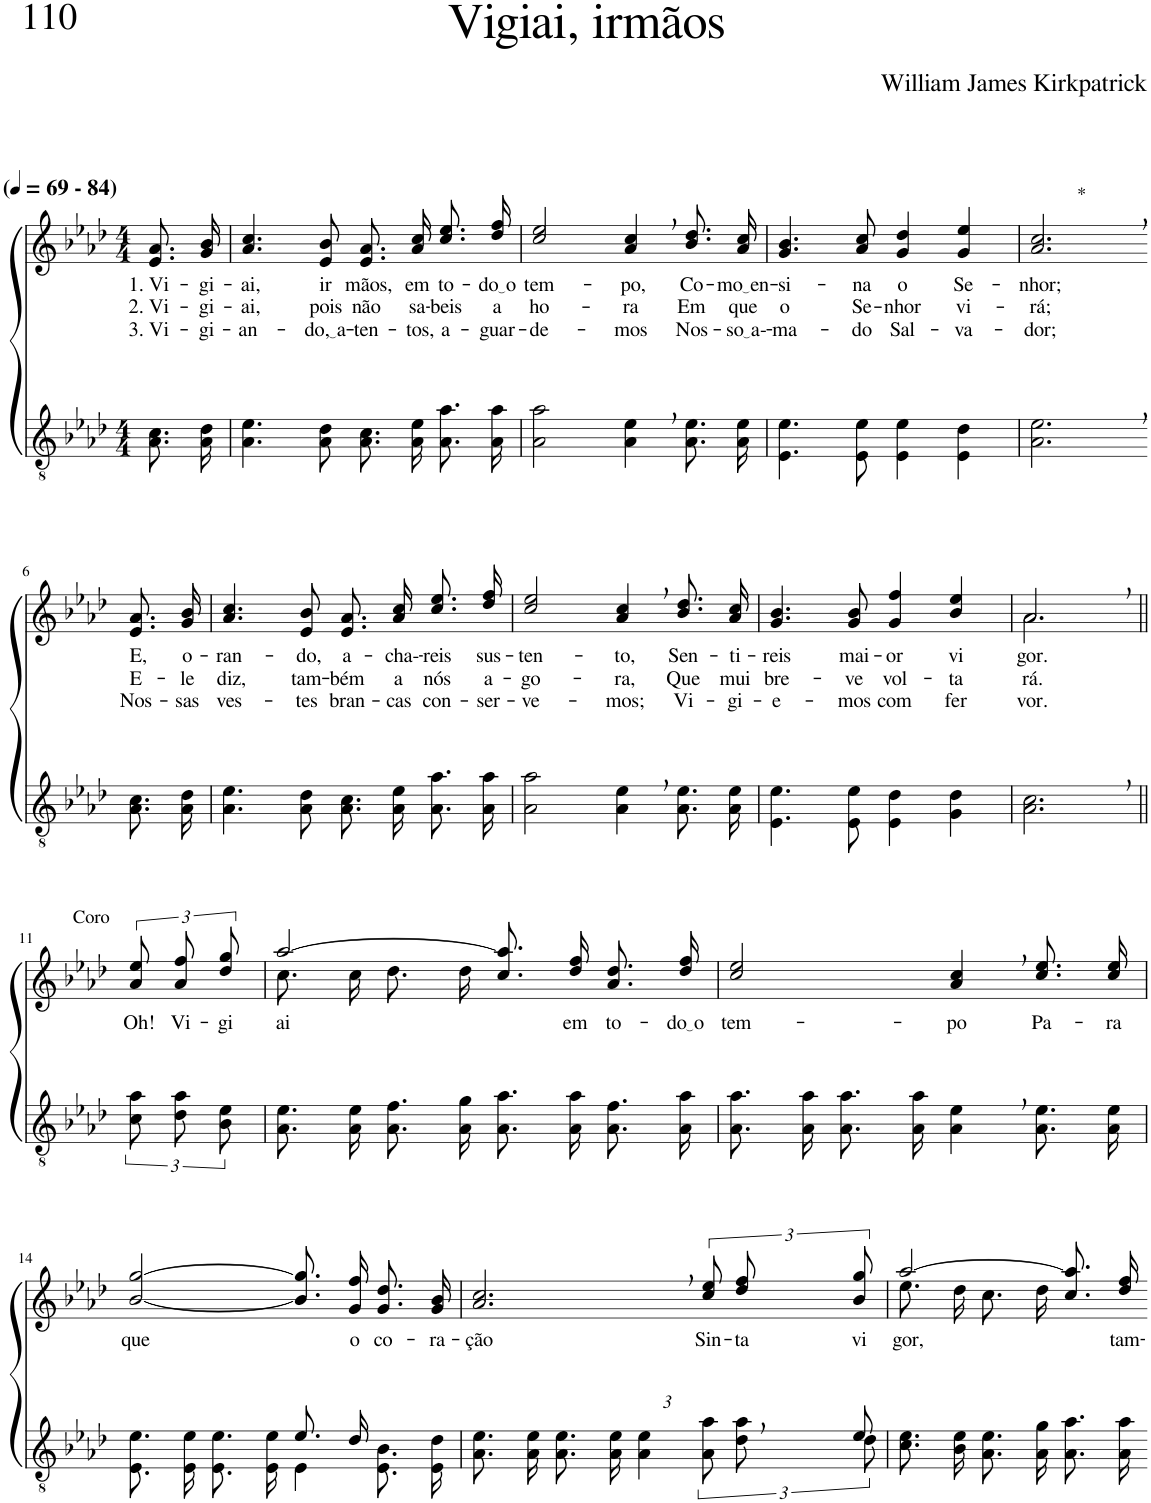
**kern	**kern	**text	**text	**text
*part2	*part1	*part1	*part1	*part1
*staff2	*staff1	*staff1	*staff1	*staff1
*I"Parte III e IV	*I"Parte I e II	*	*	*
*clefGv2	*clefG2	*	*	*
*Trd3c5	*Trd3c5	*	*	*
*k[b-e-a-d-]	*k[b-e-a-d-]	*	*	*
*M4/4	*M4/4	*	*	*
*MM69	*MM69	*	*	*
=1	=1	=1	=1	=1
!	!LO:TX:a:B:t=(	!	!	!
!	!LO:TX:a:B:t=- 84)	!	!	!
!	!	!LO:LY:b	!LO:LY:b	!LO:LY:b
8.A-\ 8.c\L	8.e-/ 8.a-/L	1. Vi-	2. Vi-	3. Vi-
!	!	!LO:LY:b	!LO:LY:b	!LO:LY:b
16A-\ 16d-\Jk	16g/ 16b-/Jk	-gi-	-gi-	-gi-
=2	=2	=2	=2	=2
!	!	!LO:LY:b	!LO:LY:b	!LO:LY:b
4.A-\ 4.e-\	4.a-/ 4.cc/	-ai,	-ai,	-an-
!	!	!LO:LY:b	!LO:LY:b	!LO:LY:b
8A-\ 8d-\	8e-/ 8b-/	ir	pois	do, a
!	!	!LO:LY:b	!LO:LY:b	!LO:LY:b
8.A-\ 8.c\L	8.e-/ 8.a-/L	mãos,	não	-ten-
!	!	!LO:LY:b	!LO:LY:b	!LO:LY:b
16A-\ 16e-\Jk	16a-/ 16cc/Jk	em	sa-	-tos,
!	!	!LO:LY:b	!LO:LY:b	!LO:LY:b
8.A-\ 8.a-\L	8.cc\ 8.ee-\L	to-	-beis	a-
!	!	!LO:LY:b	!LO:LY:b	!LO:LY:b
16A-\ 16a-\Jk	16dd-\ 16ff\Jk	do o	a	-guar-
=3	=3	=3	=3	=3
!	!	!LO:LY:b	!LO:LY:b	!LO:LY:b
2A-\ 2a-\	2cc/ 2ee-/	tem-	ho-	-de-
!	!	!LO:LY:b	!LO:LY:b	!LO:LY:b
4A-\, 4e-\,	4a-/, 4cc/,	-po,	-ra	-mos
!	!	!LO:LY:b	!LO:LY:b	!LO:LY:b
8.A-\ 8.e-\L	8.b-\ 8.dd-\L	Co-	Em	Nos-
!	!	!LO:LY:b	!LO:LY:b	!LO:LY:b
16A-\ 16e-\Jk	16a-\ 16cc\Jk	mo en	que	so a-
=4	=4	=4	=4	=4
!	!	!LO:LY:b	!LO:LY:b	!LO:LY:b
4.E-\ 4.e-\	4.g/ 4.b-/	-si-	o	-ma-
!	!	!LO:LY:b	!LO:LY:b	!LO:LY:b
8E-\ 8e-\	8a-/ 8cc/	-na	Se-	-do
!	!	!LO:LY:b	!LO:LY:b	!LO:LY:b
4E-\ 4e-\	4g/ 4dd-/	o	-nhor	Sal-
!	!	!LO:LY:b	!LO:LY:b	!LO:LY:b
4E-\ 4d-\	4g/ 4ee-/	Se-	vi-	-va-
=5	=5	=5	=5	=5
!	!LO:TX:a:t=*	!	!	!
!	!	!LO:LY:b	!LO:LY:b	!LO:LY:b
2.A-\, 2.e-\,	2.a-/, 2.cc/,	-nhor;	-rá;	-dor;
!!LO:LB:g=z
=6-	=6-	=6-	=6-	=6-
!	!	!LO:LY:b	!LO:LY:b	!LO:LY:b
8.A-\ 8.c\L	8.e-/ 8.a-/L	E,	E-	Nos-
!	!	!LO:LY:b	!LO:LY:b	!LO:LY:b
16A-\ 16d-\Jk	16g/ 16b-/Jk	o-	-le	-sas
=7	=7	=7	=7	=7
!	!	!LO:LY:b	!LO:LY:b	!LO:LY:b
4.A-\ 4.e-\	4.a-/ 4.cc/	-ran-	diz,	ves-
!	!	!LO:LY:b	!LO:LY:b	!LO:LY:b
8A-\ 8d-\	8e-/ 8b-/	-do,	tam-	-tes
!	!	!LO:LY:b	!LO:LY:b	!LO:LY:b
8.A-\ 8.c\L	8.e-/ 8.a-/L	a-	-bém	bran-
!	!	!LO:LY:b	!LO:LY:b	!LO:LY:b
16A-\ 16e-\Jk	16a-/ 16cc/Jk	-cha--	a	-cas
!	!	!LO:LY:b	!LO:LY:b	!LO:LY:b
8.A-\ 8.a-\L	8.cc\ 8.ee-\L	-reis	nós	con-
!	!	!LO:LY:b	!LO:LY:b	!LO:LY:b
16A-\ 16a-\Jk	16dd-\ 16ff\Jk	sus-	a-	-ser-
=8	=8	=8	=8	=8
!	!	!LO:LY:b	!LO:LY:b	!LO:LY:b
2A-\ 2a-\	2cc/ 2ee-/	-ten-	-go-	-ve-
!	!	!LO:LY:b	!LO:LY:b	!LO:LY:b
4A-\, 4e-\,	4a-/, 4cc/,	-to,	-ra,	-mos;
!	!	!LO:LY:b	!LO:LY:b	!LO:LY:b
8.A-\ 8.e-\L	8.b-\ 8.dd-\L	Sen-	Que	Vi-
!	!	!LO:LY:b	!LO:LY:b	!LO:LY:b
16A-\ 16e-\Jk	16a-\ 16cc\Jk	-ti-	mui	-gi-
=9	=9	=9	=9	=9
!	!	!LO:LY:b	!LO:LY:b	!LO:LY:b
4.E-\ 4.e-\	4.g/ 4.b-/	-reis	bre-	-e-
!	!	!LO:LY:b	!LO:LY:b	!LO:LY:b
8E-\ 8e-\	8g/ 8b-/	mai-	-ve	-mos
!	!	!LO:LY:b	!LO:LY:b	!LO:LY:b
4E-\ 4d-\	4g/ 4ff/	-or	vol-	com
!	!	!LO:LY:b	!LO:LY:b	!LO:LY:b
4G\ 4d-\	4b-/ 4ee-/	vi-	-ta-	fer-
=10	=10	=10	=10	=10
*	*^	*	*	*
!	!	!	!LO:LY:b	!LO:LY:b	!LO:LY:b
2.A-\, 2.c\,	2.a-,/	2.a-\	-gor.	-rá.	-vor.
!!LO:LB:g=z
=11||	=11||	=11||	=11||	=11||	=11||
!	!LO:TX:a:t=Coro	!	!	!	!
!	!	!	!LO:LY:b	!	!
*	*v	*v	*	*	*
12c\ 12a-\L	12a-\ 12ee-\L	Oh!	.	.
!	!	!LO:LY:b	!	!
12d-\ 12a-\	12a-\ 12ff\	Vi-	.	.
!	!	!LO:LY:b	!	!
12B-\ 12e-\J	12dd-\ 12gg\J	-gi-	.	.
=12	=12	=12	=12	=12
*	*^	*	*	*
!	!	!	!LO:LY:b	!	!
8.A-\ 8.e-\L	[2aa-/	8.cc\L	-ai	.	.
16A-\ 16e-\Jk	.	16cc\Jk	.	.	.
8.A-\ 8.f\L	.	8.dd-\L	.	.	.
16A-\ 16g\Jk	.	16dd-\Jk	.	.	.
8.A-\ 8.a-\L	8.cc\ 8.aa-]\L	2ryy	.	.	.
!	!	!	!LO:LY:b	!	!
16A-\ 16a-\Jk	16dd-\ 16ff\Jk	.	em	.	.
!	!	!	!LO:LY:b	!	!
8.A-\ 8.f\L	8.a-\ 8.dd-\L	.	to-	.	.
!	!	!	!LO:LY:b	!	!
16A-\ 16a-\Jk	16dd-\ 16ff\Jk	.	do o	.	.
*	*v	*v	*	*	*
=13	=13	=13	=13	=13
!	!	!LO:LY:b	!	!
8.A-\ 8.a-\L	2cc/ 2ee-/	tem-	.	.
16A-\ 16a-\Jk	.	.	.	.
8.A-\ 8.a-\L	.	.	.	.
16A-\ 16a-\Jk	.	.	.	.
!	!	!LO:LY:b	!	!
4A-\, 4e-\,	4a-/, 4cc/,	-po	.	.
!	!	!LO:LY:b	!	!
8.A-\ 8.e-\L	8.cc\ 8.ee-\L	Pa-	.	.
!	!	!LO:LY:b	!	!
16A-\ 16e-\Jk	16cc\ 16ee-\Jk	-ra	.	.
!!LO:LB:g=z
=14	=14	=14	=14	=14
*^	*	*	*	*
!	!	!	!LO:LY:b	!	!
2ryy	8.E-/ 8.e-/L	[2b-/ [2gg/	que	.	.
.	16E-/ 16e-/Jk	.	.	.	.
.	8.E-/ 8.e-/L	.	.	.	.
.	16E-/ 16e-/Jk	.	.	.	.
8.e-/L	4E-\	8.b-]\ 8.gg]\L	.	.	.
!	!	!	!LO:LY:b	!	!
16d-/Jk	.	16g\ 16ff\Jk	o	.	.
!	!	!	!LO:LY:b	!	!
4ryy	8.E-/ 8.B-/L	8.g/ 8.dd-/L	co-	.	.
!	!	!	!LO:LY:b	!	!
.	16E-/ 16d-/Jk	16g/ 16b-/Jk	-ra-	.	.
=15	=15	=15	=15	=15	=15
!LO:N:vis=1	!	!	!LO:LY:b	!	!
12%11ryy	8.A-\ 8.e-\L	2.a-/, 2.cc/,	-ção	.	.
.	16A-\ 16e-\Jk	.	.	.	.
.	8.A-\ 8.e-\L	.	.	.	.
.	16A-\ 16e-\Jk	.	.	.	.
.	4A-\ 4e-\	.	.	.	.
!	!	!	!LO:LY:b	!	!
.	12A-\ 12a-\L	12cc\ 12ee-\L	Sin-	.	.
!	!	!	!LO:LY:b	!	!
.	12d-\ 12a-\	12dd-\ 12ff\	-ta	.	.
!	!	!	!LO:LY:b	!	!
12e-/	12d-\J	12b-\ 12gg\J	vi-	.	.
=16	=16	=16	=16	=16	=16
*	*	*^	*	*	*
!	!	!	!	!LO:LY:b	!	!
*v	*v	*	*	*	*	*
8.c\ 8.e-\L	[2aa-/	8.ee-\L	-gor,	.	.
16B-\ 16e-\Jk	.	16dd-\Jk	.	.	.
8.A-\ 8.e-\L	.	8.cc\L	.	.	.
16A-\ 16g\Jk	.	16dd-\Jk	.	.	.
8.A-\ 8.a-\L	8.cc\ 8.aa-]\L	4ryy	.	.	.
!	!	!	!LO:LY:b	!	!
16A-\ 16a-\Jk	16dd-\ 16ff\Jk	.	tam-	.	.
*	*v	*v	*	*	*
=-	=-	=-	=-	=-
*-	*-	*-	*-	*-
